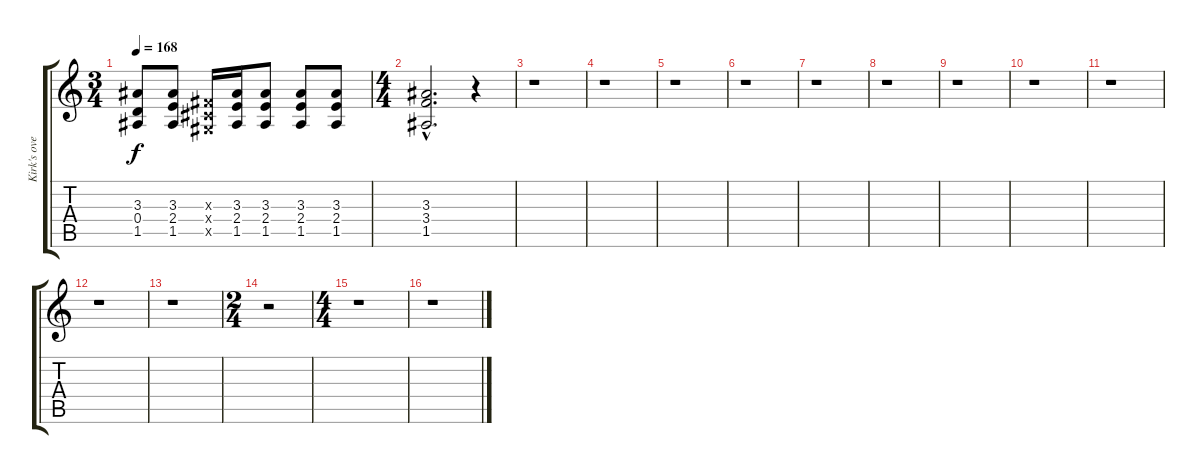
\track ("Kirk's overdrive" "Kirk's ove") {instrument overdrivenguitar}
\staff {score tabs}
\tuning (E4 B3 G3 D3 A2 E2) {hide}
\ts (3 4)
\tempo 168
\clef g2
\ks c
(3.3 0.4 1.5).8{dy f} (3.3 2.4 1.5).8 (-1.3{x} -1.4{x} -1.5{x}).16 (3.3 2.4 1.5).16 (3.3 2.4 1.5).8 (3.3 2.4 1.5).8 (3.3 2.4 1.5).8 |
\ts (4 4)
(3.3{hac} 3.4{hac} 1.5{hac}).2{d} r.4 |
r.1 |
r.1 |
r.1 |
r.1 |
r.1 |
r.1 |
r.1 |
r.1 |
r.1 |
r.1 |
r.1 |
\ts (2 4)
r.2 |
\ts (4 4)
r.1 |
r.1
